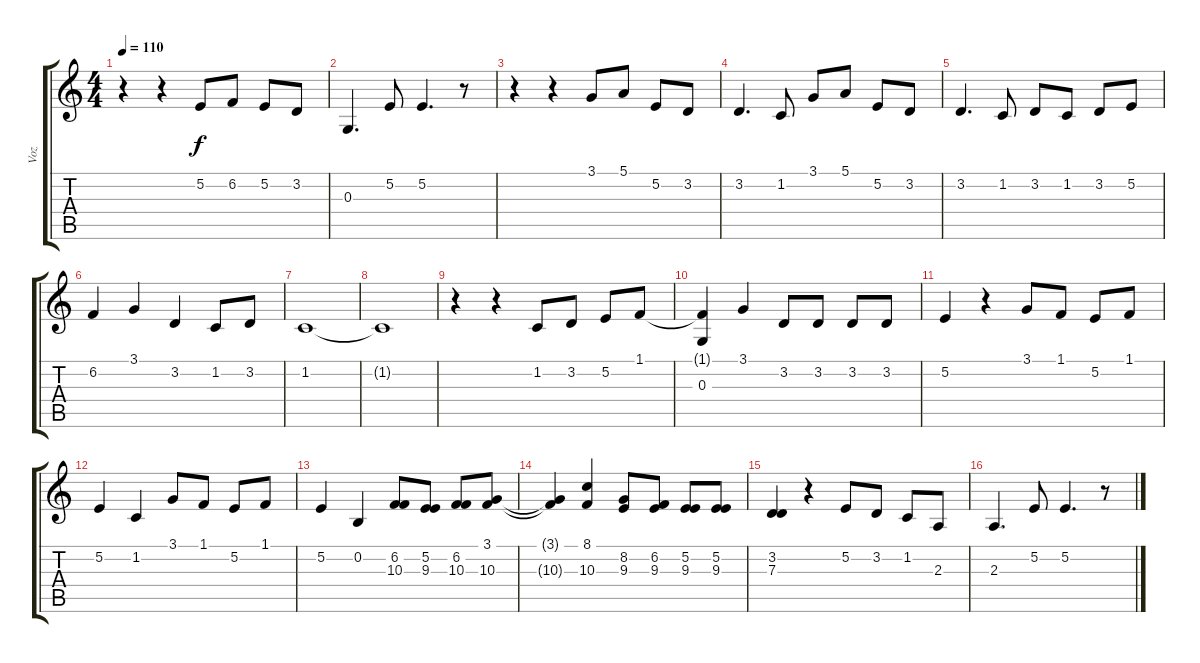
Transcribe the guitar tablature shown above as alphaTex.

\track ("Voz" "Voz") {instrument lead1square}
\staff {score tabs}
\tuning (E4 B3 G3 D3 A2 E2) {hide}
\ts (4 4)
\tempo 110
\clef g2
\ks c
r.4{dy f} r.4 5.2.8 6.2.8 5.2.8 3.2.8 |
0.3.4{d} 5.2.8 5.2.4{d} r.8 |
r.4 r.4 3.1.8 5.1.8 5.2.8 3.2.8 |
3.2.4{d} 1.2.8 3.1.8 5.1.8 5.2.8 3.2.8 |
3.2.4{d} 1.2.8 3.2.8 1.2.8 3.2.8 5.2.8 |
6.2.4 3.1.4 3.2.4 1.2.8 3.2.8 |
1.2.1 |
1.2{t}.1 |
r.4 r.4 1.2.8 3.2.8 5.2.8 1.1.8 |
(1.1{t} 0.3).4 3.1.4 3.2.8 3.2.8 3.2.8 3.2.8 |
5.2.4 r.4 3.1.8 1.1.8 5.2.8 1.1.8 |
5.2.4 1.2.4 3.1.8 1.1.8 5.2.8 1.1.8 |
5.2.4 0.2.4 (6.2 10.3).8 (5.2 9.3).8 (6.2 10.3).8 (3.1 10.3).8 |
(3.1{t} 10.3{t}).4 (8.1 10.3).4 (8.2 9.3).8 (6.2 9.3).8 (5.2 9.3).8 (5.2 9.3).8 |
(3.2 7.3).4 r.4 5.2.8 3.2.8 1.2.8 2.3.8 |
2.3.4{d} 5.2.8 5.2.4{d} r.8
